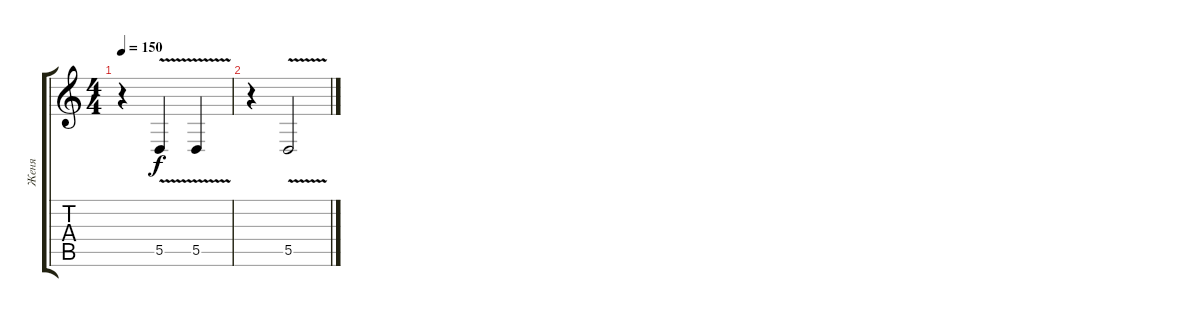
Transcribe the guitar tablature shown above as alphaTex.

\track ("Женя" "Женя") {instrument fx8scifi}
\staff {score tabs}
\tuning (E4 B3 G3 D3 A2 E2) {hide}
\ts (4 4)
\tempo 150
\clef g2
\ks c
r.4{dy f} 5.5{v}.4 5.5{v}.4 |
r.4 5.5{v}.2
